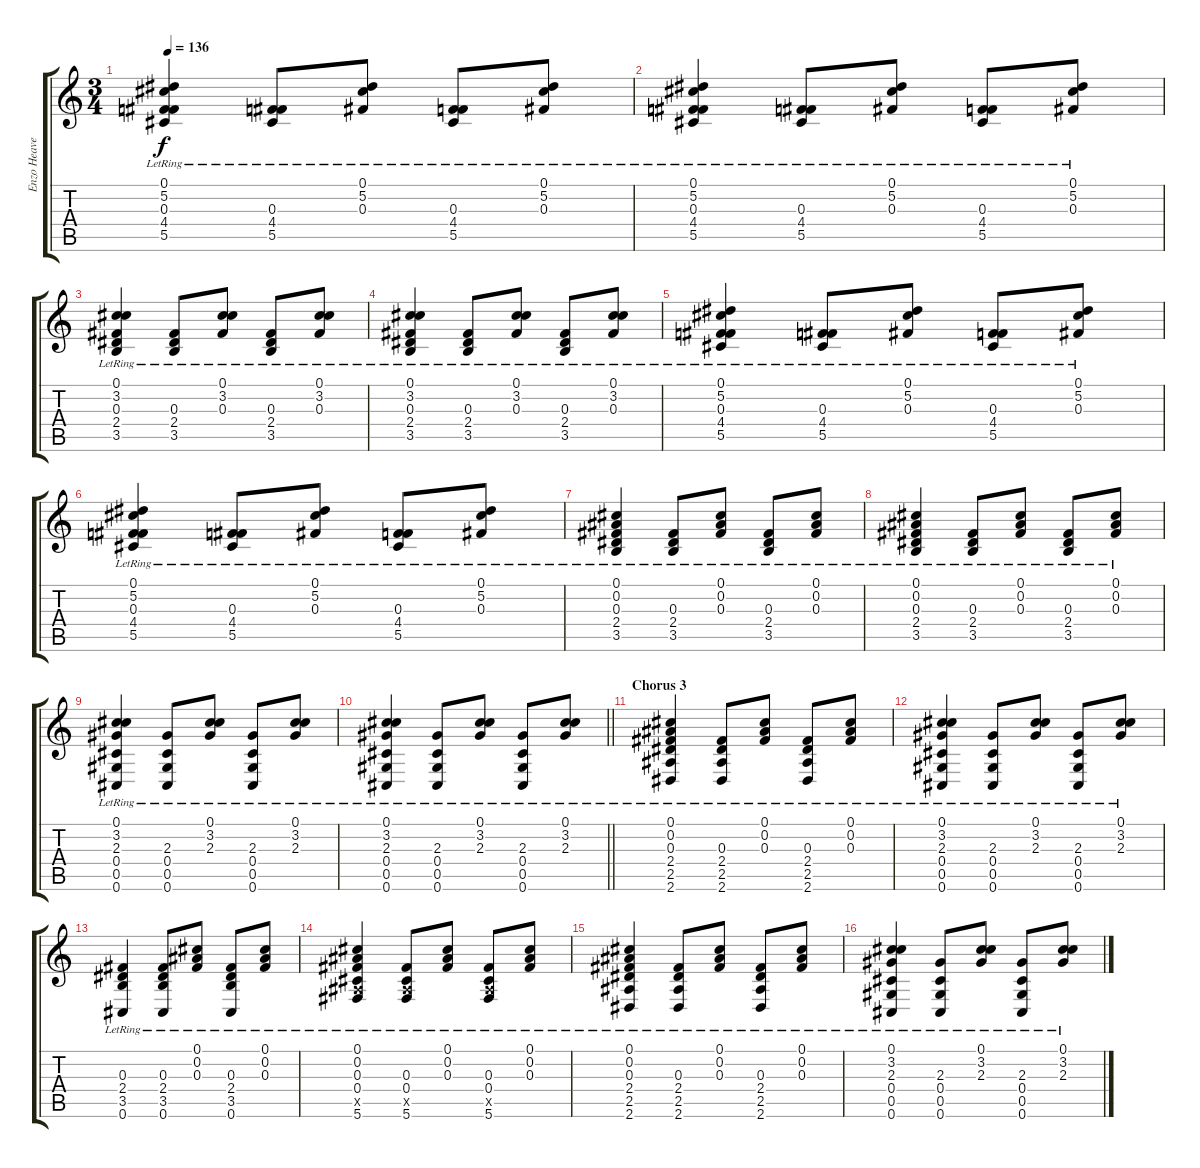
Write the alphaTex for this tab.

\track ("Enzo Heavenly" "Enzo Heave") {instrument acousticguitarsteel}
\staff {score tabs}
\tuning (Db4 Bb3 Gb3 Db3 Ab2 Db2) {hide}
\ts (3 4)
\tempo 136
\clef g2
\ks c
(0.1{lr} 5.2{lr} 0.3{lr} 4.4{lr} 5.5{lr}).4{dy f} (0.3{lr} 4.4{lr} 5.5{lr}).8 (0.1{lr} 5.2{lr} 0.3{lr}).8 (0.3{lr} 4.4{lr} 5.5{lr}).8 (0.1{lr} 5.2{lr} 0.3{lr}).8 |
(0.1{lr} 5.2{lr} 0.3{lr} 4.4{lr} 5.5{lr}).4 (0.3{lr} 4.4{lr} 5.5{lr}).8 (0.1{lr} 5.2{lr} 0.3{lr}).8 (0.3{lr} 4.4{lr} 5.5{lr}).8 (0.1{lr} 5.2{lr} 0.3{lr}).8 |
(0.1{lr} 3.2{lr} 0.3{lr} 2.4{lr} 3.5{lr}).4 (0.3{lr} 2.4{lr} 3.5{lr}).8 (0.1{lr} 3.2{lr} 0.3{lr}).8 (0.3{lr} 2.4{lr} 3.5{lr}).8 (0.1{lr} 3.2{lr} 0.3{lr}).8 |
(0.1{lr} 3.2{lr} 0.3{lr} 2.4{lr} 3.5{lr}).4 (0.3{lr} 2.4{lr} 3.5{lr}).8 (0.1{lr} 3.2{lr} 0.3{lr}).8 (0.3{lr} 2.4{lr} 3.5{lr}).8 (0.1{lr} 3.2{lr} 0.3{lr}).8 |
(0.1{lr} 5.2{lr} 0.3{lr} 4.4{lr} 5.5{lr}).4 (0.3{lr} 4.4{lr} 5.5{lr}).8 (0.1{lr} 5.2{lr} 0.3{lr}).8 (0.3{lr} 4.4{lr} 5.5{lr}).8 (0.1{lr} 5.2{lr} 0.3{lr}).8 |
(0.1{lr} 5.2{lr} 0.3{lr} 4.4{lr} 5.5{lr}).4 (0.3{lr} 4.4{lr} 5.5{lr}).8 (0.1{lr} 5.2{lr} 0.3{lr}).8 (0.3{lr} 4.4{lr} 5.5{lr}).8 (0.1{lr} 5.2{lr} 0.3{lr}).8 |
(0.1{lr} 0.2{lr} 0.3{lr} 2.4{lr} 3.5{lr}).4 (0.3{lr} 2.4{lr} 3.5{lr}).8 (0.1{lr} 0.2{lr} 0.3{lr}).8 (0.3{lr} 2.4{lr} 3.5{lr}).8 (0.1{lr} 0.2{lr} 0.3{lr}).8 |
(0.1{lr} 0.2{lr} 0.3{lr} 2.4{lr} 3.5{lr}).4 (0.3{lr} 2.4{lr} 3.5{lr}).8 (0.1{lr} 0.2{lr} 0.3{lr}).8 (0.3{lr} 2.4{lr} 3.5{lr}).8 (0.1{lr} 0.2{lr} 0.3{lr}).8 |
(0.1{lr} 3.2{lr} 2.3{lr} 0.4{lr} 0.5{lr} 0.6{lr}).4 (2.3 0.4{lr} 0.5{lr} 0.6{lr}).8 (0.1{lr} 3.2{lr} 2.3{lr}).8 (2.3 0.4{lr} 0.5{lr} 0.6{lr}).8 (0.1{lr} 3.2{lr} 2.3{lr}).8 |
\barLineRight lightlight
(0.1{lr} 3.2{lr} 2.3{lr} 0.4{lr} 0.5{lr} 0.6{lr}).4 (2.3 0.4{lr} 0.5{lr} 0.6{lr}).8 (0.1{lr} 3.2{lr} 2.3{lr}).8 (2.3 0.4{lr} 0.5{lr} 0.6{lr}).8 (0.1{lr} 3.2{lr} 2.3{lr}).8 |
\section ("" "Chorus 3")
(0.1{lr} 0.2{lr} 0.3{lr} 2.4{lr} 2.5{lr} 2.6{lr}).4 (0.3 2.4 2.5{lr} 2.6{lr}).8 (0.1{lr} 0.2{lr} 0.3).8 (0.3 2.4{lr} 2.5{lr} 2.6{lr}).8 (0.1{lr} 0.2{lr} 0.3{lr}).8 |
(0.1{lr} 3.2{lr} 2.3{lr} 0.4{lr} 0.5{lr} 0.6{lr}).4 (2.3 0.4{lr} 0.5{lr} 0.6{lr}).8 (0.1{lr} 3.2{lr} 2.3{lr}).8 (2.3 0.4{lr} 0.5{lr} 0.6{lr}).8 (0.1{lr} 3.2{lr} 2.3{lr}).8 |
(0.3{lr} 2.4{lr} 3.5{lr} 0.6{lr}).4 (0.3 2.4{lr} 3.5{lr} 0.6{lr}).8 (0.1{lr} 0.2{lr} 0.3{lr}).8 (0.3 2.4{lr} 3.5{lr} 0.6{lr}).8 (0.1{lr} 0.2{lr} 0.3{lr}).8 |
(0.1{lr} 0.2{lr} 0.3{lr} 0.4{lr} 2.5{x} 5.6{lr}).4 (0.3 0.4{lr} 2.5{x} 5.6{lr}).8 (0.1{lr} 0.2{lr} 0.3{lr}).8 (0.3 0.4{lr} 2.5{x} 5.6{lr}).8 (0.1{lr} 0.2{lr} 0.3{lr}).8 |
(0.1{lr} 0.2{lr} 0.3{lr} 2.4{lr} 2.5{lr} 2.6{lr}).4 (0.3 2.4{lr} 2.5{lr} 2.6{lr}).8 (0.1{lr} 0.2{lr} 0.3{lr}).8 (0.3 2.4{lr} 2.5{lr} 2.6{lr}).8 (0.1{lr} 0.2{lr} 0.3{lr}).8 |
(0.1{lr} 3.2{lr} 2.3{lr} 0.4{lr} 0.5{lr} 0.6{lr}).4 (2.3 0.4{lr} 0.5{lr} 0.6{lr}).8 (0.1{lr} 3.2{lr} 2.3{lr}).8 (2.3 0.4{lr} 0.5{lr} 0.6{lr}).8 (0.1{lr} 3.2{lr} 2.3{lr}).8
